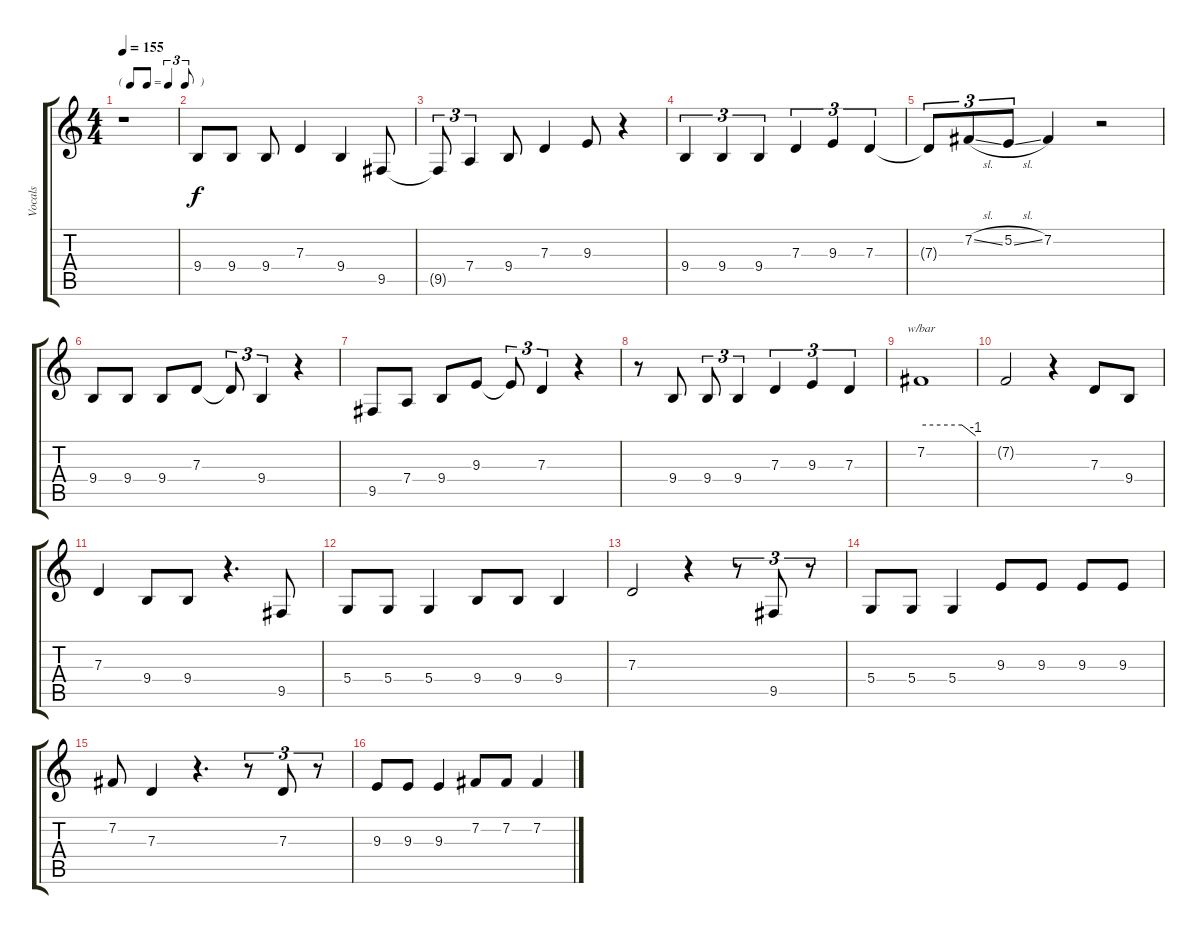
\track ("Vocals" "Vocals") {instrument altosax}
\staff {score tabs}
\tuning (E4 B3 G3 D3 A2 E2) {hide}
\ts (4 4)
\tf triplet8th
\tempo 155
\clef g2
\ks c
r.1{dy f} |
9.4.8 9.4.8 9.4.8 7.3.4 9.4.4 9.5.8 |
9.5{t}.8{tu (3 2)} 7.4.4{tu (3 2)} 9.4.8 7.3.4 9.3.8 r.4 |
9.4.4{tu (3 2)} 9.4.4{tu (3 2)} 9.4.4{tu (3 2)} 7.3.4{tu (3 2)} 9.3.4{tu (3 2)} 7.3.4{tu (3 2)} |
7.3{t}.8{tu (3 2)} 7.2{sl}.8{tu (3 2)} 5.2{sl}.8{tu (3 2)} 7.2.4 r.2 |
9.4.8 9.4.8 9.4.8 7.3.8 7.3{t}.8{tu (3 2)} 9.4.4{tu (3 2)} r.4 |
9.5.8 7.4.8 9.4.8 9.3.8 9.3{t}.8{tu (3 2)} 7.3.4{tu (3 2)} r.4 |
r.8 9.4.8 9.4.8{tu (3 2)} 9.4.4{tu (3 2)} 7.3.4{tu (3 2)} 9.3.4{tu (3 2)} 7.3.4{tu (3 2)} |
7.2.1{tbe (custom default 0 0 45 0 60 -4)} |
7.2{t}.2 r.4 7.3.8 9.4.8 |
7.3.4 9.4.8 9.4.8 r.4{d} 9.5.8 |
5.4.8 5.4.8 5.4.4 9.4.8 9.4.8 9.4.4 |
7.3.2 r.4 r.8{tu (3 2)} 9.5.8{tu (3 2)} r.8{tu (3 2)} |
5.4.8 5.4.8 5.4.4 9.3.8 9.3.8 9.3.8 9.3.8 |
7.2.8 7.3.4 r.4{d} r.8{tu (3 2)} 7.3.8{tu (3 2)} r.8{tu (3 2)} |
9.3.8 9.3.8 9.3.4 7.2.8 7.2.8 7.2.4
